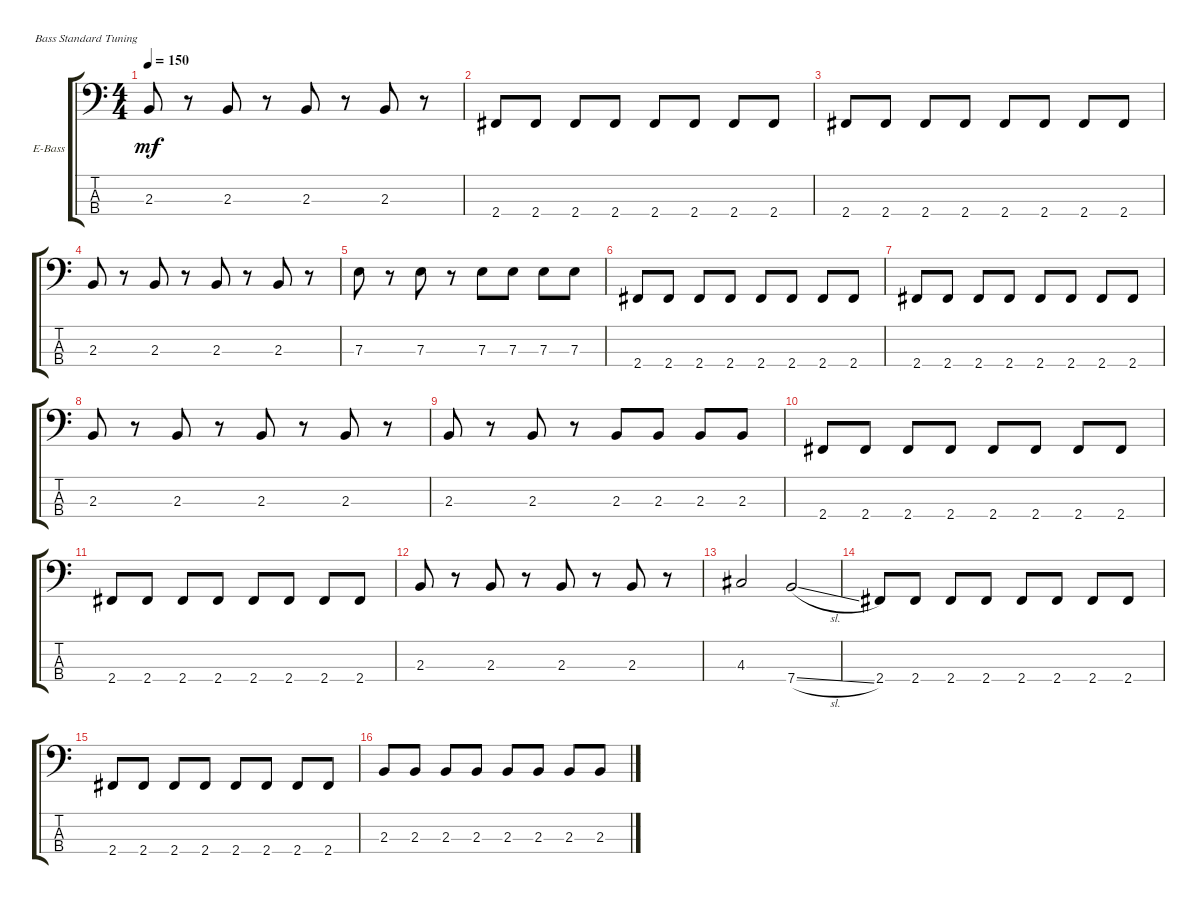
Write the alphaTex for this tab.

\bracketExtendMode groupsimilarinstruments
\firstSystemTrackNameOrientation horizontal
\otherSystemsTrackNameOrientation horizontal
\track ("Electric Bass" "E-Bass") {solo instrument electricbassfinger}
\staff {score tabs}
\tuning (G2 D2 A1 E1)
\ts (4 4)
\tempo 150
\clef f4
\ks c
2.3.8{dy mf} r.8 2.3.8 r.8 2.3.8 r.8 2.3.8 r.8 |
2.4.8 2.4.8 2.4.8 2.4.8 2.4.8 2.4.8 2.4.8 2.4.8 |
2.4.8 2.4.8 2.4.8 2.4.8 2.4.8 2.4.8 2.4.8 2.4.8 |
2.3.8 r.8 2.3.8 r.8 2.3.8 r.8 2.3.8 r.8 |
7.3.8 r.8 7.3.8 r.8 7.3.8 7.3.8 7.3.8 7.3.8 |
2.4.8 2.4.8 2.4.8 2.4.8 2.4.8 2.4.8 2.4.8 2.4.8 |
2.4.8 2.4.8 2.4.8 2.4.8 2.4.8 2.4.8 2.4.8 2.4.8 |
2.3.8 r.8 2.3.8 r.8 2.3.8 r.8 2.3.8 r.8 |
2.3.8 r.8 2.3.8 r.8 2.3.8 2.3.8 2.3.8 2.3.8 |
2.4.8 2.4.8 2.4.8 2.4.8 2.4.8 2.4.8 2.4.8 2.4.8 |
2.4.8 2.4.8 2.4.8 2.4.8 2.4.8 2.4.8 2.4.8 2.4.8 |
2.3.8 r.8 2.3.8 r.8 2.3.8 r.8 2.3.8 r.8 |
4.3.2 7.4{sl}.2 |
2.4.8 2.4.8 2.4.8 2.4.8 2.4.8 2.4.8 2.4.8 2.4.8 |
2.4.8 2.4.8 2.4.8 2.4.8 2.4.8 2.4.8 2.4.8 2.4.8 |
2.3.8 2.3.8 2.3.8 2.3.8 2.3.8 2.3.8 2.3.8 2.3.8
